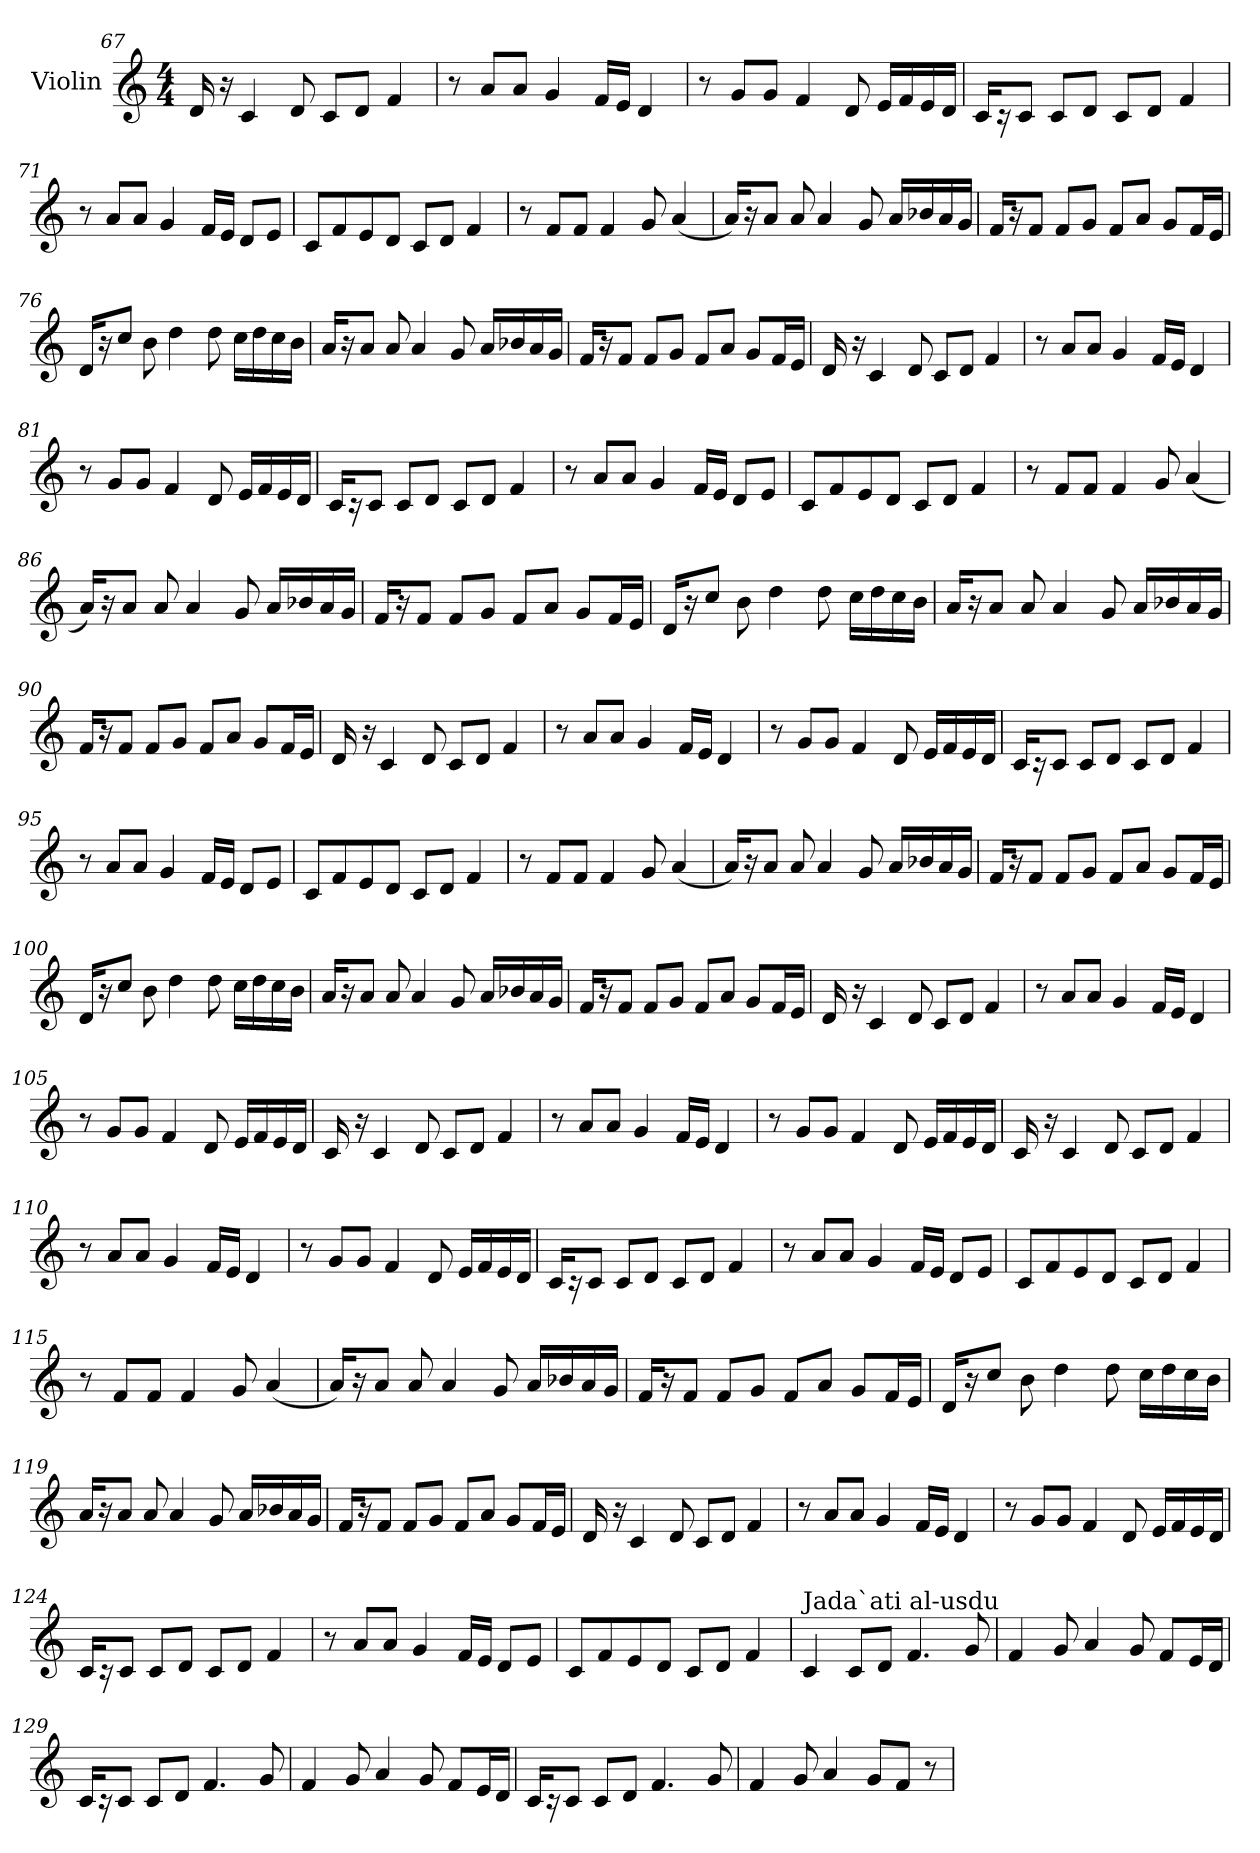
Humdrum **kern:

**kern
*part1
*staff1
*I"Violin
!!LO:LB:g=z
*clefG2
*k[]
*M4/4
=67
16d/
16r
4c/
8d/
8c/L
8d/J
4f/
=68
8r
8a/L
8a/J
4g/
16f/LL
16e/JJ
4d/
=69
8r
8g/L
8g/J
4f/
8d/
16e/LL
16f/
16e/
16d/JJ
=70
16c/KL
16r
8c/J
8c/L
8d/J
8c/L
8d/J
4f/
!!LO:LB:g=z
=71
8r
8a/L
8a/J
4g/
16f/LL
16e/JJ
8d/L
8e/J
=72
8c/L
8f/
8e/
8d/J
8c/L
8d/J
4f/
=73
8r
8f/L
8f/J
4f/
8g/
(<4a/
=74
16a/KL)
16r
8a/J
8a/
4a/
8g/
16a/LL
16b-X/
16a/
16g/JJ
!!LO:LB:g=z
=75
16f/KL
16r
8f/J
8f/L
8g/J
8f/L
8a/J
8g/L
16f/L
16e/JJ
!!LO:LB:g=z
=76
16d/KL
16r
8cc/J
8b\
4dd\
8dd\
16cc\LL
16dd\
16cc\
16b\JJ
=77
16a/KL
16r
8a/J
8a/
4a/
8g/
16a/LL
16b-X/
16a/
16g/JJ
=78
16f/KL
16r
8f/J
8f/L
8g/J
8f/L
8a/J
8g/L
16f/L
16e/JJ
!!LO:LB:g=z
=79
16d/
16r
4c/
8d/
8c/L
8d/J
4f/
=80
8r
8a/L
8a/J
4g/
16f/LL
16e/JJ
4d/
=81
8r
8g/L
8g/J
4f/
8d/
16e/LL
16f/
16e/
16d/JJ
=82
16c/KL
16r
8c/J
8c/L
8d/J
8c/L
8d/J
4f/
!!LO:PB:g=z
=83
8r
8a/L
8a/J
4g/
16f/LL
16e/JJ
8d/L
8e/J
=84
8c/L
8f/
8e/
8d/J
8c/L
8d/J
4f/
=85
8r
8f/L
8f/J
4f/
8g/
(<4a/
=86
16a/KL)
16r
8a/J
8a/
4a/
8g/
16a/LL
16b-X/
16a/
16g/JJ
!!LO:LB:g=z
=87
16f/KL
16r
8f/J
8f/L
8g/J
8f/L
8a/J
8g/L
16f/L
16e/JJ
!!LO:LB:g=z
=88
16d/KL
16r
8cc/J
8b\
4dd\
8dd\
16cc\LL
16dd\
16cc\
16b\JJ
=89
16a/KL
16r
8a/J
8a/
4a/
8g/
16a/LL
16b-X/
16a/
16g/JJ
=90
16f/KL
16r
8f/J
8f/L
8g/J
8f/L
8a/J
8g/L
16f/L
16e/JJ
!!LO:LB:g=z
=91
16d/
16r
4c/
8d/
8c/L
8d/J
4f/
=92
8r
8a/L
8a/J
4g/
16f/LL
16e/JJ
4d/
=93
8r
8g/L
8g/J
4f/
8d/
16e/LL
16f/
16e/
16d/JJ
=94
16c/KL
16r
8c/J
8c/L
8d/J
8c/L
8d/J
4f/
!!LO:LB:g=z
=95
8r
8a/L
8a/J
4g/
16f/LL
16e/JJ
8d/L
8e/J
=96
8c/L
8f/
8e/
8d/J
8c/L
8d/J
4f/
=97
8r
8f/L
8f/J
4f/
8g/
(<4a/
=98
16a/KL)
16r
8a/J
8a/
4a/
8g/
16a/LL
16b-X/
16a/
16g/JJ
!!LO:LB:g=z
=99
16f/KL
16r
8f/J
8f/L
8g/J
8f/L
8a/J
8g/L
16f/L
16e/JJ
!!LO:LB:g=z
=100
16d/KL
16r
8cc/J
8b\
4dd\
8dd\
16cc\LL
16dd\
16cc\
16b\JJ
=101
16a/KL
16r
8a/J
8a/
4a/
8g/
16a/LL
16b-X/
16a/
16g/JJ
=102
16f/KL
16r
8f/J
8f/L
8g/J
8f/L
8a/J
8g/L
16f/L
16e/JJ
!!LO:LB:g=z
=103
16d/
16r
4c/
8d/
8c/L
8d/J
4f/
=104
8r
8a/L
8a/J
4g/
16f/LL
16e/JJ
4d/
=105
8r
8g/L
8g/J
4f/
8d/
16e/LL
16f/
16e/
16d/JJ
=106
16c/
16r
4c/
8d/
8c/L
8d/J
4f/
!!LO:PB:g=z
=107
8r
8a/L
8a/J
4g/
16f/LL
16e/JJ
4d/
=108
8r
8g/L
8g/J
4f/
8d/
16e/LL
16f/
16e/
16d/JJ
=109
16c/
16r
4c/
8d/
8c/L
8d/J
4f/
=110
8r
8a/L
8a/J
4g/
16f/LL
16e/JJ
4d/
!!LO:LB:g=z
=111
8r
8g/L
8g/J
4f/
8d/
16e/LL
16f/
16e/
16d/JJ
=112
16c/KL
16r
8c/J
8c/L
8d/J
8c/L
8d/J
4f/
=113
8r
8a/L
8a/J
4g/
16f/LL
16e/JJ
8d/L
8e/J
=114
8c/L
8f/
8e/
8d/J
8c/L
8d/J
4f/
!!LO:LB:g=z
=115
8r
8f/L
8f/J
4f/
8g/
(<4a/
=116
16a/KL)
16r
8a/J
8a/
4a/
8g/
16a/LL
16b-X/
16a/
16g/JJ
=117
16f/KL
16r
8f/J
8f/L
8g/J
8f/L
8a/J
8g/L
16f/L
16e/JJ
!!LO:LB:g=z
=118
16d/KL
16r
8cc/J
8b\
4dd\
8dd\
16cc\LL
16dd\
16cc\
16b\JJ
=119
16a/KL
16r
8a/J
8a/
4a/
8g/
16a/LL
16b-X/
16a/
16g/JJ
=120
16f/KL
16r
8f/J
8f/L
8g/J
8f/L
8a/J
8g/L
16f/L
16e/JJ
!!LO:LB:g=z
=121
16d/
16r
4c/
8d/
8c/L
8d/J
4f/
=122
8r
8a/L
8a/J
4g/
16f/LL
16e/JJ
4d/
=123
8r
8g/L
8g/J
4f/
8d/
16e/LL
16f/
16e/
16d/JJ
=124
16c/KL
16r
8c/J
8c/L
8d/J
8c/L
8d/J
4f/
!!LO:LB:g=z
=125
8r
8a/L
8a/J
4g/
16f/LL
16e/JJ
8d/L
8e/J
=126
8c/L
8f/
8e/
8d/J
8c/L
8d/J
4f/
=127
!LO:TX:a:t=Jada`ati al-usdu
4c/
8c/L
8d/J
4.f/
8g/
=128
4f/
8g/
4a/
8g/
8f/L
16e/L
16d/JJ
!!LO:LB:g=z
=129
16c/KL
16r
8c/J
8c/L
8d/J
4.f/
8g/
!!LO:LB:g=z
=130
4f/
8g/
4a/
8g/
8f/L
16e/L
16d/JJ
=131
16c/KL
16r
8c/J
8c/L
8d/J
4.f/
8g/
=132
4f/
8g/
4a/
8g/L
8f/J
8r
=
*-
